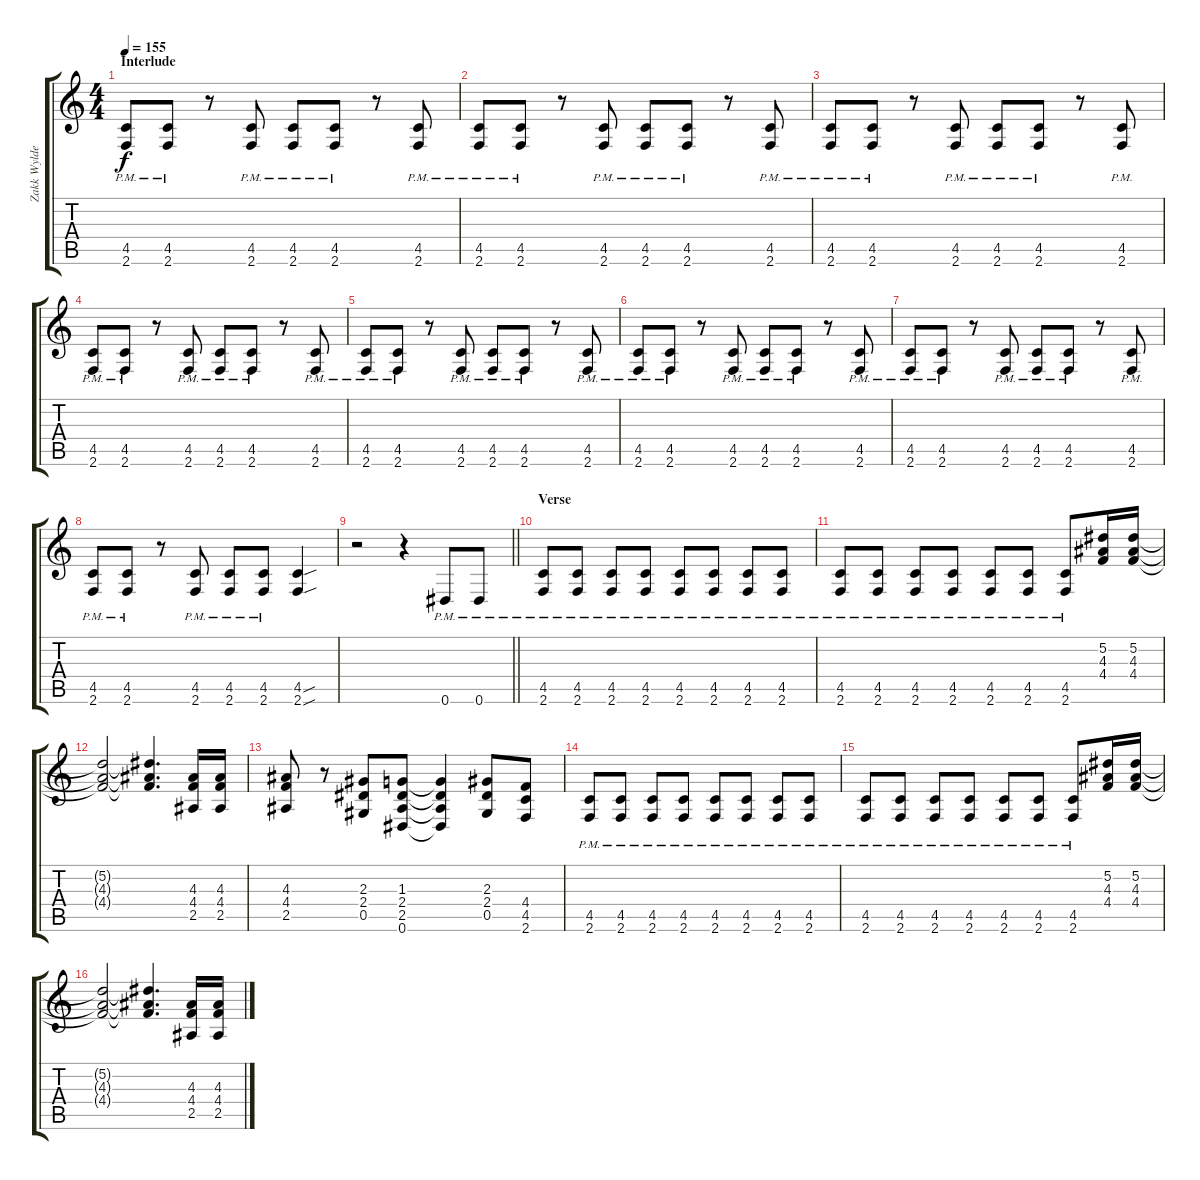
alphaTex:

\track ("Zakk Wylde - Rhytm Guitar I" "Zakk Wylde") {instrument distortionguitar}
\staff {score tabs}
\tuning (Eb4 Bb3 Gb3 Db3 Ab2 Eb2) {hide}
\ts (4 4)
\section ("" "Interlude")
\tempo 155
\clef g2
\ks c
(4.5{pm} 2.6{pm}).8{dy f} (4.5{pm} 2.6{pm}).8 r.8 (4.5{pm} 2.6{pm}).8 (4.5{pm} 2.6{pm}).8 (4.5{pm} 2.6{pm}).8 r.8 (4.5{pm} 2.6{pm}).8 |
(4.5{pm} 2.6{pm}).8 (4.5{pm} 2.6{pm}).8 r.8 (4.5{pm} 2.6{pm}).8 (4.5{pm} 2.6{pm}).8 (4.5{pm} 2.6{pm}).8 r.8 (4.5{pm} 2.6{pm}).8 |
(4.5{pm} 2.6{pm}).8 (4.5{pm} 2.6{pm}).8 r.8 (4.5{pm} 2.6{pm}).8 (4.5{pm} 2.6{pm}).8 (4.5{pm} 2.6{pm}).8 r.8 (4.5{pm} 2.6{pm}).8 |
(4.5{pm} 2.6{pm}).8 (4.5{pm} 2.6{pm}).8 r.8 (4.5{pm} 2.6{pm}).8 (4.5{pm} 2.6{pm}).8 (4.5{pm} 2.6{pm}).8 r.8 (4.5{pm} 2.6{pm}).8 |
(4.5{pm} 2.6{pm}).8 (4.5{pm} 2.6{pm}).8 r.8 (4.5{pm} 2.6{pm}).8 (4.5{pm} 2.6{pm}).8 (4.5{pm} 2.6{pm}).8 r.8 (4.5{pm} 2.6{pm}).8 |
(4.5{pm} 2.6{pm}).8 (4.5{pm} 2.6{pm}).8 r.8 (4.5{pm} 2.6{pm}).8 (4.5{pm} 2.6{pm}).8 (4.5{pm} 2.6{pm}).8 r.8 (4.5{pm} 2.6{pm}).8 |
(4.5{pm} 2.6{pm}).8 (4.5{pm} 2.6{pm}).8 r.8 (4.5{pm} 2.6{pm}).8 (4.5{pm} 2.6{pm}).8 (4.5{pm} 2.6{pm}).8 r.8 (4.5{pm} 2.6{pm}).8 |
(4.5{pm} 2.6{pm}).8 (4.5{pm} 2.6{pm}).8 r.8 (4.5{pm} 2.6{pm}).8 (4.5{pm} 2.6{pm}).8 (4.5{pm} 2.6{pm}).8 (4.5{sou} 2.6{sou}).4 |
\barLineRight lightlight
r.2 r.4 0.6{pm}.8 0.6{pm}.8 |
\section ("" "Verse")
(4.5{pm} 2.6{pm}).8 (4.5{pm} 2.6{pm}).8 (4.5{pm} 2.6{pm}).8 (4.5{pm} 2.6{pm}).8 (4.5{pm} 2.6{pm}).8 (4.5{pm} 2.6{pm}).8 (4.5{pm} 2.6{pm}).8 (4.5{pm} 2.6{pm}).8 |
(4.5{pm} 2.6{pm}).8 (4.5{pm} 2.6{pm}).8 (4.5{pm} 2.6{pm}).8 (4.5{pm} 2.6{pm}).8 (4.5{pm} 2.6{pm}).8 (4.5{pm} 2.6{pm}).8 (4.5{pm} 2.6{pm}).8 (5.2 4.3 4.4).16 (5.2 4.3 4.4).16 |
(5.2{t} 4.3{t} 4.4{t}).2 (5.2{t} 4.3{t} 4.4{t}).4{d} (4.3 4.4 2.5).16 (4.3 4.4 2.5).16 |
(4.3 4.4 2.5).8 r.8 (2.3 2.4 0.5).8 (1.3 2.4 2.5 0.6).8 (1.3{t} 2.4{t} 2.5{t} 0.6{t}).4 (2.3 2.4 0.5).8 (4.4 4.5 2.6).8 |
(4.5{pm} 2.6{pm}).8 (4.5{pm} 2.6{pm}).8 (4.5{pm} 2.6{pm}).8 (4.5{pm} 2.6{pm}).8 (4.5{pm} 2.6{pm}).8 (4.5{pm} 2.6{pm}).8 (4.5{pm} 2.6{pm}).8 (4.5{pm} 2.6{pm}).8 |
(4.5{pm} 2.6{pm}).8 (4.5{pm} 2.6{pm}).8 (4.5{pm} 2.6{pm}).8 (4.5{pm} 2.6{pm}).8 (4.5{pm} 2.6{pm}).8 (4.5{pm} 2.6{pm}).8 (4.5{pm} 2.6{pm}).8 (5.2 4.3 4.4).16 (5.2 4.3 4.4).16 |
(5.2{t} 4.3{t} 4.4{t}).2 (5.2{t} 4.3{t} 4.4{t}).4{d} (4.3 4.4 2.5).16 (4.3 4.4 2.5).16
